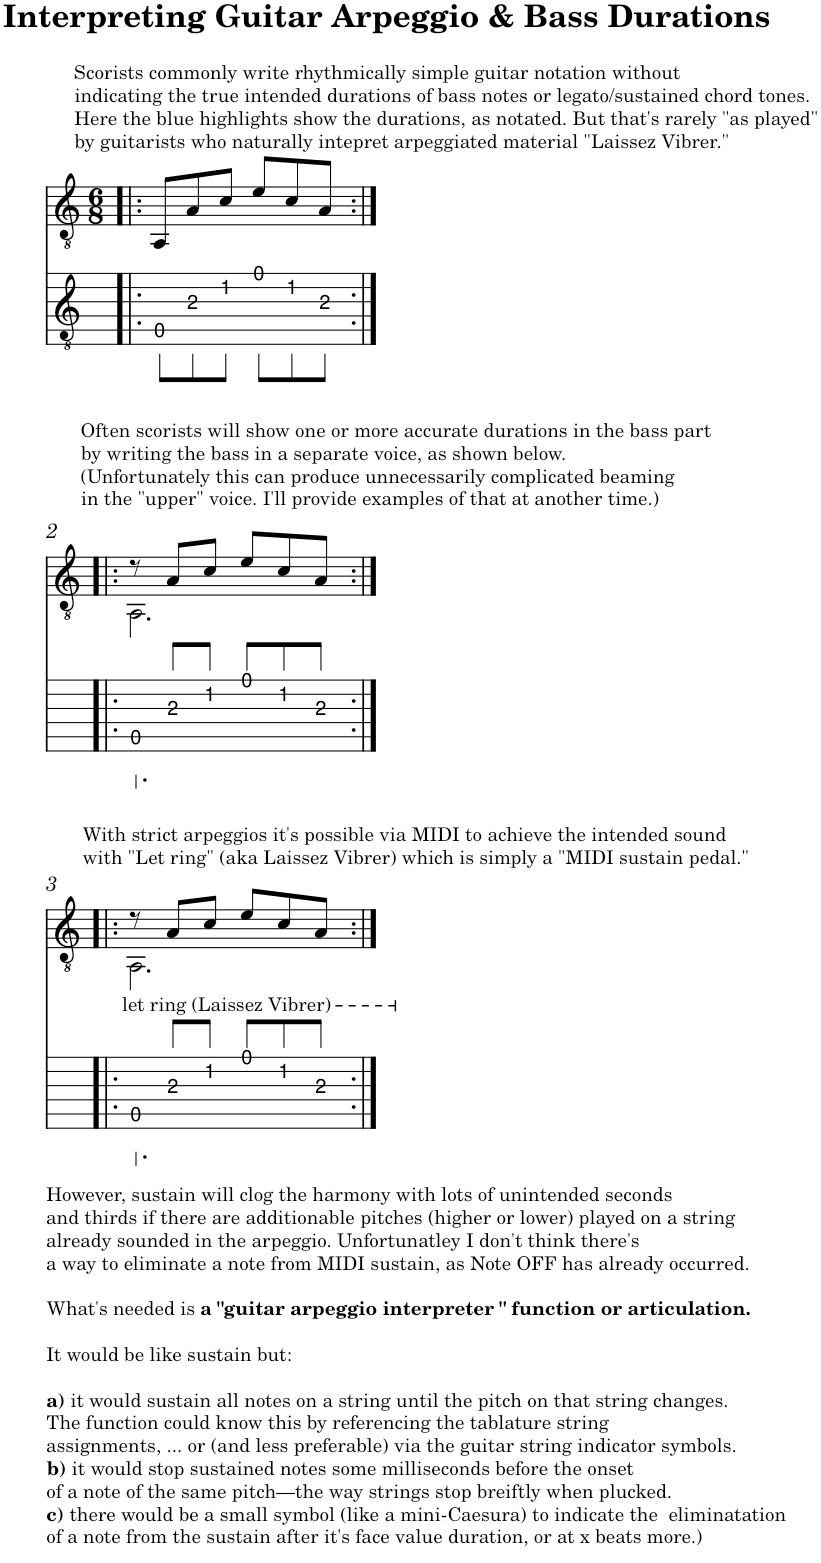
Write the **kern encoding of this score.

**kern	**kern
*part1	*part1
*staff2	*staff1
*I"Classical Guitar	*
*I'Guit.	*
*stria6	*
*clefGv2	*clefGv2
*k[]	*k[]
*M6/8	*M6/8
=1!|:	=1!|:
!	!LO:TX:a:t=Scorists commonly write rhythmically simple guitar notation without
!	!LO:TX:a:t=indicating the true intended durations of bass notes or legato/sustained chord tones.
!	!LO:TX:a:t=Here the blue highlights show the durations, as notated. But that's rarely "as played"
!	!LO:TX:a:t=by guitarists who naturally intepret arpeggiated material "Laissez Vibrer."
8AA\L	8AA/L
8A\	8A/
8c\J	8c/J
8e\L	8e/L
8c\	8c/
8A\J	8A/J
!!LO:LB:g=z
=2:|!|:	=2:|!|:
*^	*^
!	!	!LO:TX:a:t=Often scorists will show one or more accurate durations in the bass part	!
!	!	!LO:TX:a:t=by writing the bass in a separate voice, as shown below.	!
!	!	!LO:TX:a:t=(Unfortunately this can produce unnecessarily complicated beaming	!
!	!	!LO:TX:a:t=in the "upper" voice. I'll provide examples of that at another time.)	!
8r	2.AA\	8r	2.AA\
8A/L	.	8A/L	.
8c/J	.	8c/J	.
8e/L	.	8e/L	.
8c/	.	8c/	.
8A/J	.	8A/J	.
!!LO:LB:g=z	!!
=3:|!|:	=3:|!|:	=3:|!|:	=3:|!|:
!	!	!LO:TX:a:t=With strict arpeggios it's possible via MIDI to achieve the intended sound	!
!	!	!LO:TX:a:t=with "Let ring" (aka Laissez Vibrer) which is simply a "MIDI sustain pedal."	!
!	!	!LO:TX:b:t=let ring (Laissez Vibrer)	!
!LO:TX:b:t=However, sustain will clog the harmony with lots of unintended seconds	!	!	!
!LO:TX:b:t=and thirds if there are additionable pitches (higher or lower) played on a string	!	!	!
!LO:TX:b:t=already sounded in the arpeggio. Unfortunatley I don't think there's	!	!	!
!LO:TX:b:t=a way to eliminate a note from MIDI sustain, as Note OFF has already occurred.	!	!	!
!LO:TX:b:t=What's needed is	!	!	!
!LO:TX:b:B:t=a "guitar arpeggio interpreter " function or articulation.	!	!	!
!LO:TX:b:t=It would be like sustain but&colon;	!	!	!
!LO:TX:b:B:t=a)	!	!	!
!LO:TX:b:t=it would sustain all notes on a string until the pitch on that string changes.	!	!	!
!LO:TX:b:t=The function could know this by referencing the tablature string	!	!	!
!LO:TX:b:t=assignments, ... or (and less preferable) via the guitar string indicator symbols.	!	!	!
!LO:TX:b:B:t=b)	!	!	!
!LO:TX:b:t=it would stop sustained notes some milliseconds before the onset	!	!	!
!LO:TX:b:t=of a note of the same pitch—the way strings stop breiftly when plucked.	!	!	!
!LO:TX:b:B:t=c)	!	!	!
!LO:TX:b:t=there would be a small symbol (like a mini-Caesura) to indicate the  eliminatation	!	!	!
!LO:TX:b:t=of a note from the sustain after it's face value duration, or at x beats more.)	!	!	!
8r	2.AA\	8r	2.AA\
8A/L	.	8A/L	.
8c/J	.	8c/J	.
8e/L	.	8e/L	.
8c/	.	8c/	.
8A/J	.	8A/J	.
*v	*v	*	*
*	*v	*v
=:|!	=:|!
*-	*-
